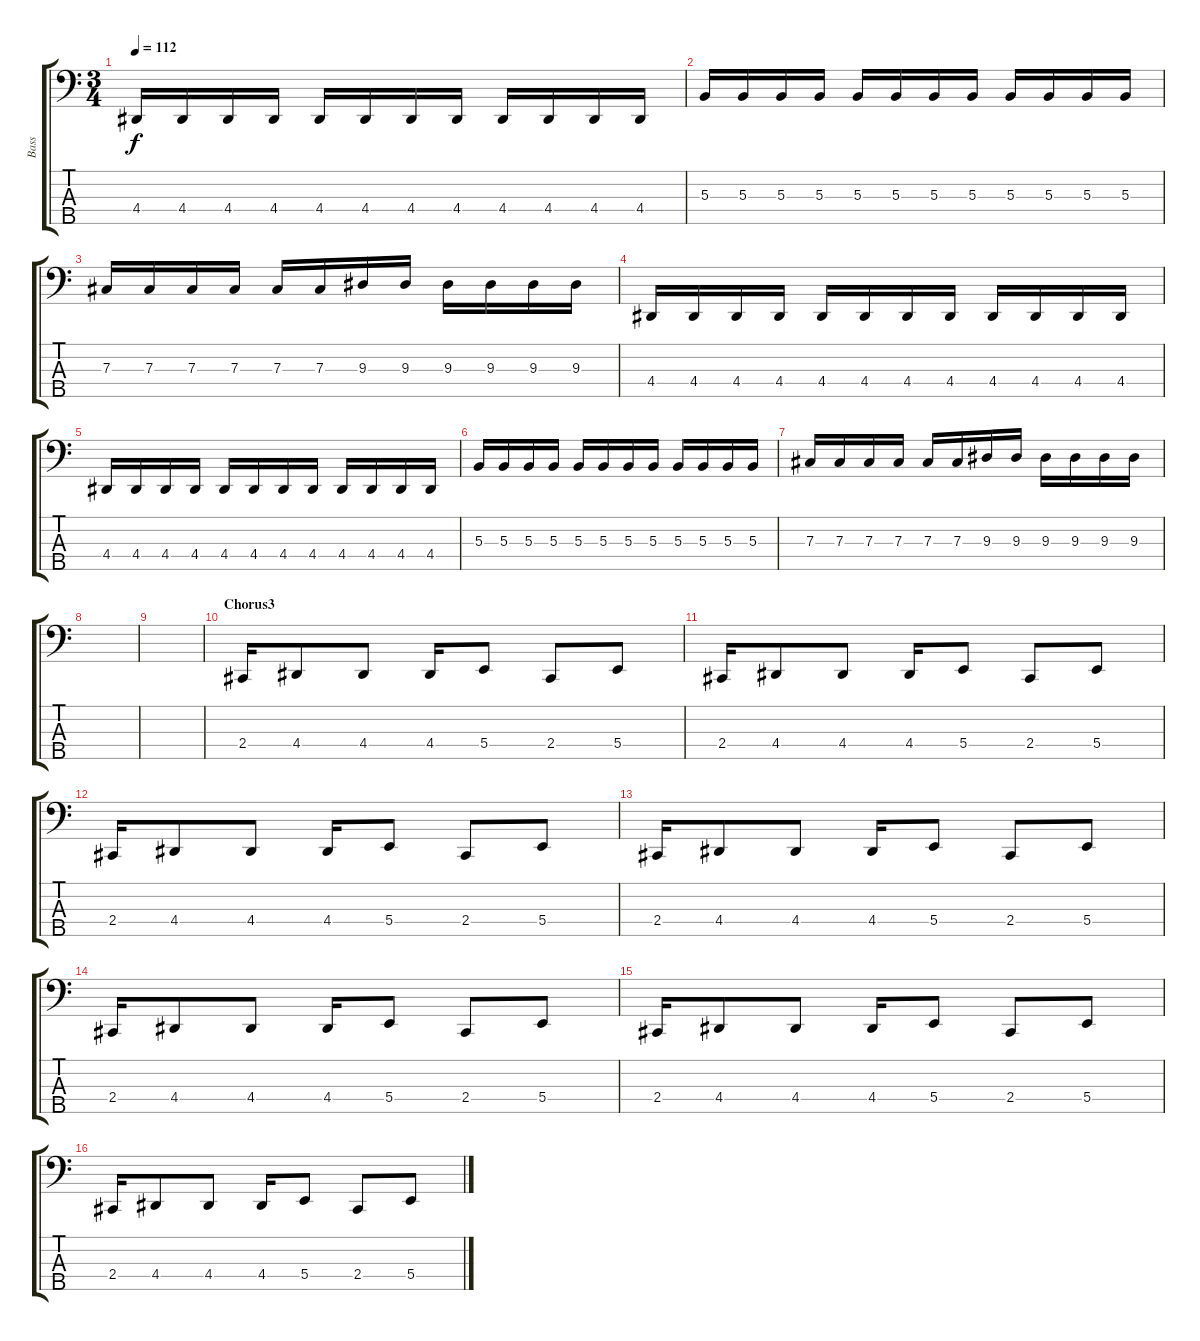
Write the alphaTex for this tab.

\track ("Bass" "Bass") {instrument electricbassfinger}
\staff {score tabs}
\tuning (E2 B1 Gb1 B0 Bb0) {hide}
\ts (3 4)
\tempo 112
\clef f4
\ks c
4.4.16{dy f} 4.4.16 4.4.16 4.4.16 4.4.16 4.4.16 4.4.16 4.4.16 4.4.16 4.4.16 4.4.16 4.4.16 |
5.3.16 5.3.16 5.3.16 5.3.16 5.3.16 5.3.16 5.3.16 5.3.16 5.3.16 5.3.16 5.3.16 5.3.16 |
7.3.16 7.3.16 7.3.16 7.3.16 7.3.16 7.3.16 9.3.16 9.3.16 9.3.16 9.3.16 9.3.16 9.3.16 |
4.4.16 4.4.16 4.4.16 4.4.16 4.4.16 4.4.16 4.4.16 4.4.16 4.4.16 4.4.16 4.4.16 4.4.16 |
4.4.16 4.4.16 4.4.16 4.4.16 4.4.16 4.4.16 4.4.16 4.4.16 4.4.16 4.4.16 4.4.16 4.4.16 |
5.3.16 5.3.16 5.3.16 5.3.16 5.3.16 5.3.16 5.3.16 5.3.16 5.3.16 5.3.16 5.3.16 5.3.16 |
7.3.16 7.3.16 7.3.16 7.3.16 7.3.16 7.3.16 9.3.16 9.3.16 9.3.16 9.3.16 9.3.16 9.3.16 |
|
|
\section ("" "Chorus3")
2.4.16 4.4.8 4.4.8 4.4.16 5.4.8 2.4.8 5.4.8 |
2.4.16 4.4.8 4.4.8 4.4.16 5.4.8 2.4.8 5.4.8 |
2.4.16 4.4.8 4.4.8 4.4.16 5.4.8 2.4.8 5.4.8 |
2.4.16 4.4.8 4.4.8 4.4.16 5.4.8 2.4.8 5.4.8 |
2.4.16 4.4.8 4.4.8 4.4.16 5.4.8 2.4.8 5.4.8 |
2.4.16 4.4.8 4.4.8 4.4.16 5.4.8 2.4.8 5.4.8 |
2.4.16 4.4.8 4.4.8 4.4.16 5.4.8 2.4.8 5.4.8
